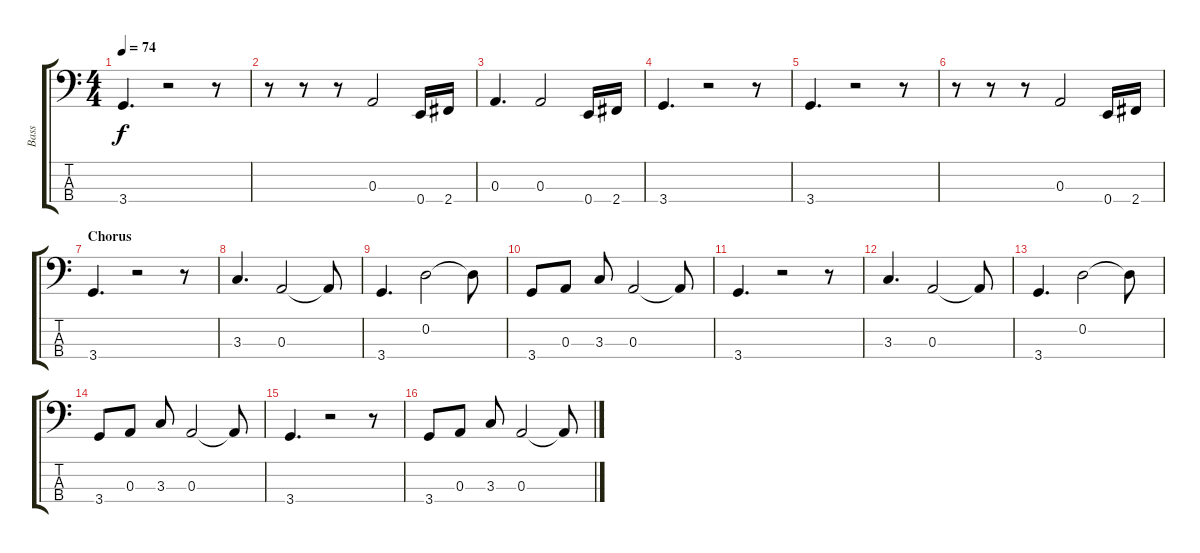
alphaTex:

\track ("Bass" "Bass") {instrument electricbassfinger}
\staff {score tabs}
\tuning (G2 D2 A1 E1) {hide}
\ts (4 4)
\tempo 74
\clef f4
\ks c
3.4.4{d dy f} r.2 r.8 |
r.8 r.8 r.8 0.3.2 0.4.16 2.4.16 |
0.3.4{d} 0.3.2 0.4.16 2.4.16 |
3.4.4{d} r.2 r.8 |
3.4.4{d} r.2 r.8 |
r.8 r.8 r.8 0.3.2 0.4.16 2.4.16 |
\section ("" "Chorus")
3.4.4{d} r.2 r.8 |
3.3.4{d} 0.3.2 0.3{t}.8 |
3.4.4{d} 0.2.2 0.2{t}.8 |
3.4.8 0.3.8 3.3.8 0.3.2 0.3{t}.8 |
3.4.4{d} r.2 r.8 |
3.3.4{d} 0.3.2 0.3{t}.8 |
3.4.4{d} 0.2.2 0.2{t}.8 |
3.4.8 0.3.8 3.3.8 0.3.2 0.3{t}.8 |
3.4.4{d} r.2 r.8 |
3.4.8 0.3.8 3.3.8 0.3.2 0.3{t}.8
